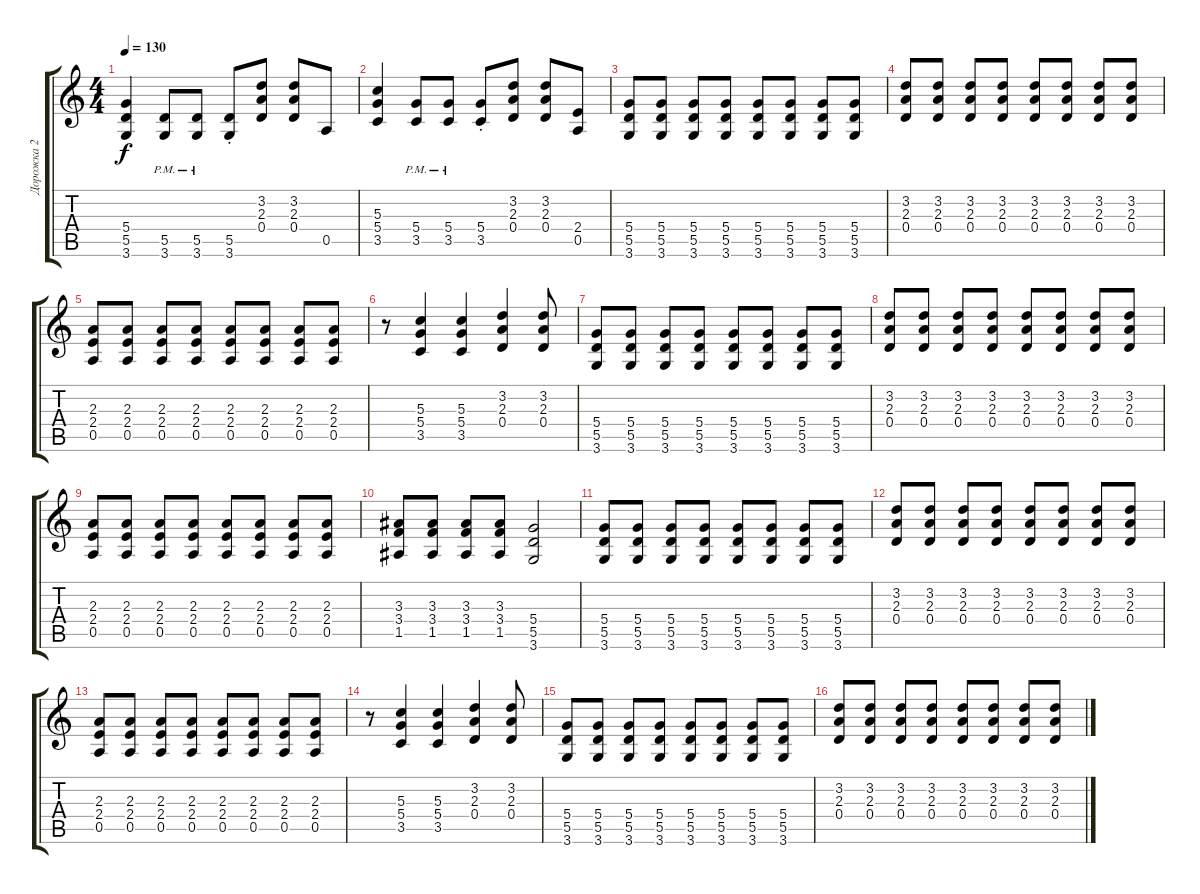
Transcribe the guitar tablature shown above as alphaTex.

\track ("Дорожка 2" "Дорожка 2") {instrument distortionguitar}
\staff {score tabs}
\tuning (E4 B3 G3 D3 A2 E2) {hide}
\ts (4 4)
\tempo 130
\clef g2
\ks c
(5.4 5.5 3.6).4{dy f} (5.5{pm} 3.6{pm}).8 (5.5{pm} 3.6{pm}).8 (5.5{st} 3.6{st}).8 (3.2 2.3 0.4).8 (3.2 2.3 0.4).8 0.5.8 |
(5.3 5.4 3.5).4 (5.4{pm} 3.5{pm}).8 (5.4{pm} 3.5{pm}).8 (5.4{st} 3.5{st}).8 (3.2 2.3 0.4).8 (3.2 2.3 0.4).8 (2.4 0.5).8 |
(5.4 5.5 3.6).8 (5.4 5.5 3.6).8 (5.4 5.5 3.6).8 (5.4 5.5 3.6).8 (5.4 5.5 3.6).8 (5.4 5.5 3.6).8 (5.4 5.5 3.6).8 (5.4 5.5 3.6).8 |
(3.2 2.3 0.4).8 (3.2 2.3 0.4).8 (3.2 2.3 0.4).8 (3.2 2.3 0.4).8 (3.2 2.3 0.4).8 (3.2 2.3 0.4).8 (3.2 2.3 0.4).8 (3.2 2.3 0.4).8 |
(2.3 2.4 0.5).8 (2.3 2.4 0.5).8 (2.3 2.4 0.5).8 (2.3 2.4 0.5).8 (2.3 2.4 0.5).8 (2.3 2.4 0.5).8 (2.3 2.4 0.5).8 (2.3 2.4 0.5).8 |
r.8 (5.3 5.4 3.5).4 (5.3 5.4 3.5).4 (3.2 2.3 0.4).4 (3.2 2.3 0.4).8 |
(5.4 5.5 3.6).8 (5.4 5.5 3.6).8 (5.4 5.5 3.6).8 (5.4 5.5 3.6).8 (5.4 5.5 3.6).8 (5.4 5.5 3.6).8 (5.4 5.5 3.6).8 (5.4 5.5 3.6).8 |
(3.2 2.3 0.4).8 (3.2 2.3 0.4).8 (3.2 2.3 0.4).8 (3.2 2.3 0.4).8 (3.2 2.3 0.4).8 (3.2 2.3 0.4).8 (3.2 2.3 0.4).8 (3.2 2.3 0.4).8 |
(2.3 2.4 0.5).8 (2.3 2.4 0.5).8 (2.3 2.4 0.5).8 (2.3 2.4 0.5).8 (2.3 2.4 0.5).8 (2.3 2.4 0.5).8 (2.3 2.4 0.5).8 (2.3 2.4 0.5).8 |
(3.3 3.4 1.5).8 (3.3 3.4 1.5).8 (3.3 3.4 1.5).8 (3.3 3.4 1.5).8 (5.4 5.5 3.6).2 |
(5.4 5.5 3.6).8 (5.4 5.5 3.6).8 (5.4 5.5 3.6).8 (5.4 5.5 3.6).8 (5.4 5.5 3.6).8 (5.4 5.5 3.6).8 (5.4 5.5 3.6).8 (5.4 5.5 3.6).8 |
(3.2 2.3 0.4).8 (3.2 2.3 0.4).8 (3.2 2.3 0.4).8 (3.2 2.3 0.4).8 (3.2 2.3 0.4).8 (3.2 2.3 0.4).8 (3.2 2.3 0.4).8 (3.2 2.3 0.4).8 |
(2.3 2.4 0.5).8 (2.3 2.4 0.5).8 (2.3 2.4 0.5).8 (2.3 2.4 0.5).8 (2.3 2.4 0.5).8 (2.3 2.4 0.5).8 (2.3 2.4 0.5).8 (2.3 2.4 0.5).8 |
r.8 (5.3 5.4 3.5).4 (5.3 5.4 3.5).4 (3.2 2.3 0.4).4 (3.2 2.3 0.4).8 |
(5.4 5.5 3.6).8 (5.4 5.5 3.6).8 (5.4 5.5 3.6).8 (5.4 5.5 3.6).8 (5.4 5.5 3.6).8 (5.4 5.5 3.6).8 (5.4 5.5 3.6).8 (5.4 5.5 3.6).8 |
(3.2 2.3 0.4).8 (3.2 2.3 0.4).8 (3.2 2.3 0.4).8 (3.2 2.3 0.4).8 (3.2 2.3 0.4).8 (3.2 2.3 0.4).8 (3.2 2.3 0.4).8 (3.2 2.3 0.4).8
